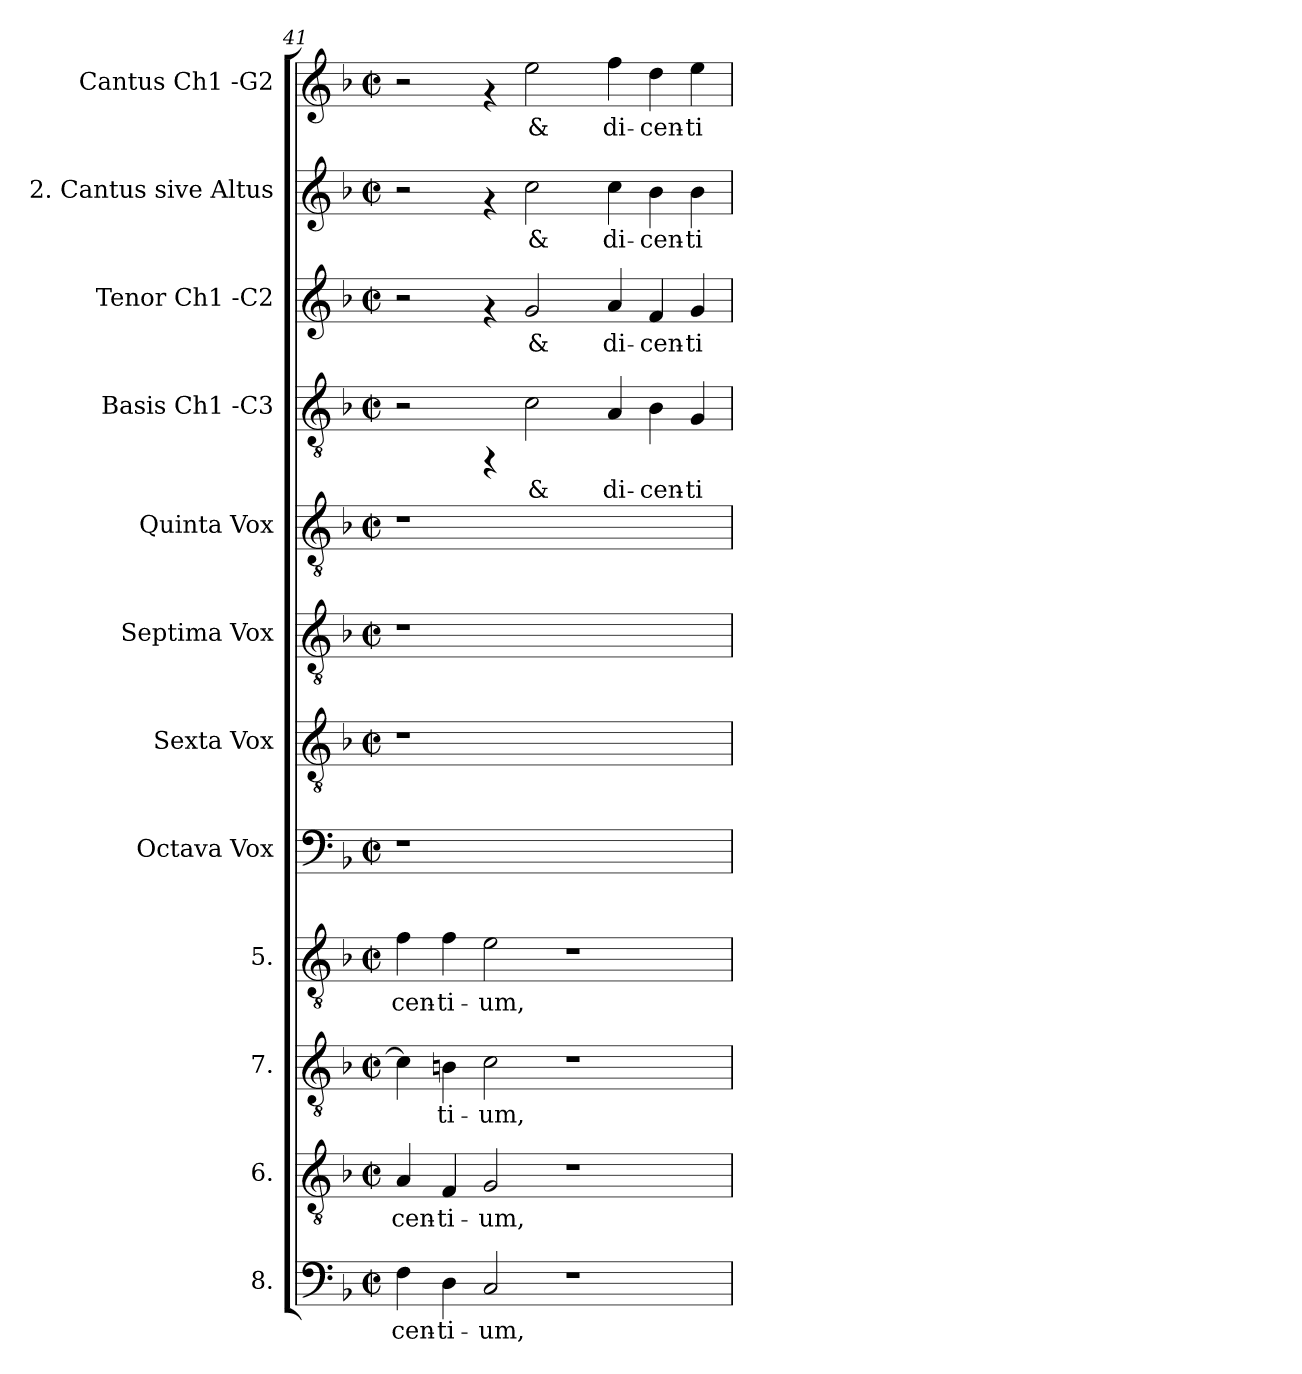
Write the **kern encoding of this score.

**kern	**text	**kern	**text	**kern	**text	**kern	**text	**kern	**kern	**kern	**kern	**kern	**text	**kern	**text	**kern	**text	**kern	**text
*part12	*part12	*part11	*part11	*part10	*part10	*part9	*part9	*part8	*part7	*part6	*part5	*part4	*part4	*part3	*part3	*part2	*part2	*part1	*part1
*staff12	*staff12	*staff11	*staff11	*staff10	*staff10	*staff9	*staff9	*staff8	*staff7	*staff6	*staff5	*staff4	*staff4	*staff3	*staff3	*staff2	*staff2	*staff1	*staff1
*I"8.	*	*I"6.	*	*I"7.	*	*I"5.	*	*I"Octava  Vox	*I"Sexta  Vox	*I"Septima  Vox	*I"Quinta  Vox	*I"Basis  Ch1 -C3	*	*I"Tenor  Ch1 -C2	*	*I"2. Cantus sive  Altus	*	*I"Cantus  Ch1 -G2	*
*	*	*	*	*	*	*	*	*	*	*	*	*I'B	*	*I'T	*	*I'A	*	*I'C	*
!!LO:PB:g=z
*clefF4	*	*clefGv2	*	*clefGv2	*	*clefGv2	*	*clefF4	*clefGv2	*clefGv2	*clefGv2	*clefGv2	*	*clefG2	*	*clefG2	*	*clefG2	*
*k[b-]	*	*k[b-]	*	*k[b-]	*	*k[b-]	*	*k[b-]	*k[b-]	*k[b-]	*k[b-]	*k[b-]	*	*k[b-]	*	*k[b-]	*	*k[b-]	*
*F:	*	*F:	*	*F:	*	*F:	*	*F:	*F:	*F:	*F:	*F:	*	*F:	*	*F:	*	*F:	*
*M2/2	*	*M2/2	*	*M2/2	*	*M2/2	*	*M2/2	*M2/2	*M2/2	*M2/2	*M2/2	*	*M2/2	*	*M2/2	*	*M2/2	*
*met(c|)	*	*met(c|)	*	*met(c|)	*	*met(c|)	*	*met(c|)	*met(c|)	*met(c|)	*met(c|)	*met(c|)	*	*met(c|)	*	*met(c|)	*	*met(c|)	*
=41	=41	=41	=41	=41	=41	=41	=41	=41	=41	=41	=41	=41	=41	=41	=41	=41	=41	=41	=41
!	!LO:LY:b:cj	!	!LO:LY:b:cj	!	!LO:LY:b:cj	!	!LO:LY:b:cj	!	!	!	!	!	!	!	!	!	!	!	!
4F\	-cen-	4A/	-cen-	4c\]	--	4f\	-cen-	1r	1r	1r	1r	2r	.	2r	.	2r	.	2r	.
!	!LO:LY:b:cj	!	!LO:LY:b:cj	!	!LO:LY:b:cj	!	!LO:LY:b:cj	!	!	!	!	!	!	!	!	!	!	!	!
4D\	-ti-	4F/	-ti-	4Bn\	-ti-	4f\	-ti-	.	.	.	.	.	.	.	.	.	.	.	.
!	!LO:LY:b:cj	!	!LO:LY:b:cj	!	!LO:LY:b:cj	!	!LO:LY:b:cj	!	!	!	!	!	!	!	!	!	!	!	!
2C/	-um,	2G/	-um,	2c\	-um,	2e\	-um,	.	.	.	.	4rFF	.	4rf	.	4rf	.	4rf	.
!	!	!	!	!	!	!	!	!	!	!	!	!	!LO:LY:b:cj	!	!LO:LY:b:cj	!	!LO:LY:b:cj	!	!LO:LY:b:cj
.	.	.	.	.	.	.	.	.	.	.	.	2c\	&	2g/	&	2cc\	&	2ee\	&
1r	.	1r	.	1r	.	1r	.	1ryy	1ryy	1ryy	1ryy	.	.	.	.	.	.	.	.
!	!	!	!	!	!	!	!	!	!	!	!	!	!LO:LY:b:cj	!	!LO:LY:b:cj	!	!LO:LY:b:cj	!	!LO:LY:b:cj
.	.	.	.	.	.	.	.	.	.	.	.	4A/	di-	4a/	di-	4cc\	di-	4ff\	di-
!	!	!	!	!	!	!	!	!	!	!	!	!	!LO:LY:b:cj	!	!LO:LY:b:cj	!	!LO:LY:b:cj	!	!LO:LY:b:cj
.	.	.	.	.	.	.	.	.	.	.	.	4B-\	-cen-	4f/	-cen-	4b-\	-cen-	4dd\	-cen-
!	!	!	!	!	!	!	!	!	!	!	!	!	!LO:LY:b:cj	!	!LO:LY:b:cj	!	!LO:LY:b:cj	!	!LO:LY:b:cj
.	.	.	.	.	.	.	.	.	.	.	.	4G/	-ti-	4g/	-ti-	4b-\	-ti-	4ee\	-ti-
=	=	=	=	=	=	=	=	=	=	=	=	=	=	=	=	=	=	=	=
*-	*-	*-	*-	*-	*-	*-	*-	*-	*-	*-	*-	*-	*-	*-	*-	*-	*-	*-	*-
